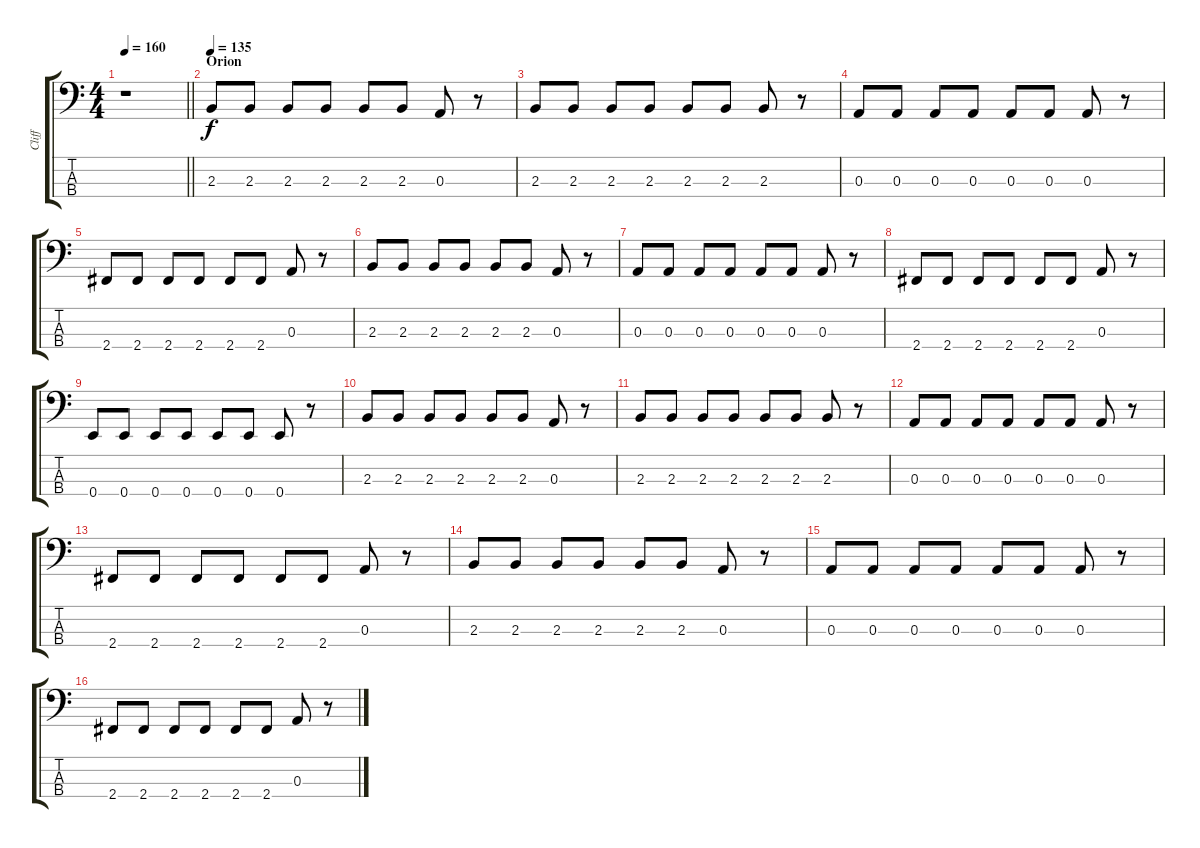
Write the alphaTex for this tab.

\track ("Cliff" "Cliff") {instrument electricbassfinger}
\staff {score tabs}
\tuning (G2 D2 A1 E1) {hide}
\ts (4 4)
\tempo 160
\clef f4
\barLineRight lightlight
\ks c
r.1{dy f} |
\section ("" "Orion")
\tempo 135
2.3.8 2.3.8 2.3.8 2.3.8 2.3.8 2.3.8 0.3.8 r.8 |
2.3.8 2.3.8 2.3.8 2.3.8 2.3.8 2.3.8 2.3.8 r.8 |
0.3.8 0.3.8 0.3.8 0.3.8 0.3.8 0.3.8 0.3.8 r.8 |
2.4.8 2.4.8 2.4.8 2.4.8 2.4.8 2.4.8 0.3.8 r.8 |
2.3.8 2.3.8 2.3.8 2.3.8 2.3.8 2.3.8 0.3.8 r.8 |
0.3.8 0.3.8 0.3.8 0.3.8 0.3.8 0.3.8 0.3.8 r.8 |
2.4.8 2.4.8 2.4.8 2.4.8 2.4.8 2.4.8 0.3.8 r.8 |
0.4.8 0.4.8 0.4.8 0.4.8 0.4.8 0.4.8 0.4.8 r.8 |
2.3.8 2.3.8 2.3.8 2.3.8 2.3.8 2.3.8 0.3.8 r.8 |
2.3.8 2.3.8 2.3.8 2.3.8 2.3.8 2.3.8 2.3.8 r.8 |
0.3.8 0.3.8 0.3.8 0.3.8 0.3.8 0.3.8 0.3.8 r.8 |
2.4.8 2.4.8 2.4.8 2.4.8 2.4.8 2.4.8 0.3.8 r.8 |
2.3.8 2.3.8 2.3.8 2.3.8 2.3.8 2.3.8 0.3.8 r.8 |
0.3.8 0.3.8 0.3.8 0.3.8 0.3.8 0.3.8 0.3.8 r.8 |
2.4.8 2.4.8 2.4.8 2.4.8 2.4.8 2.4.8 0.3.8 r.8
